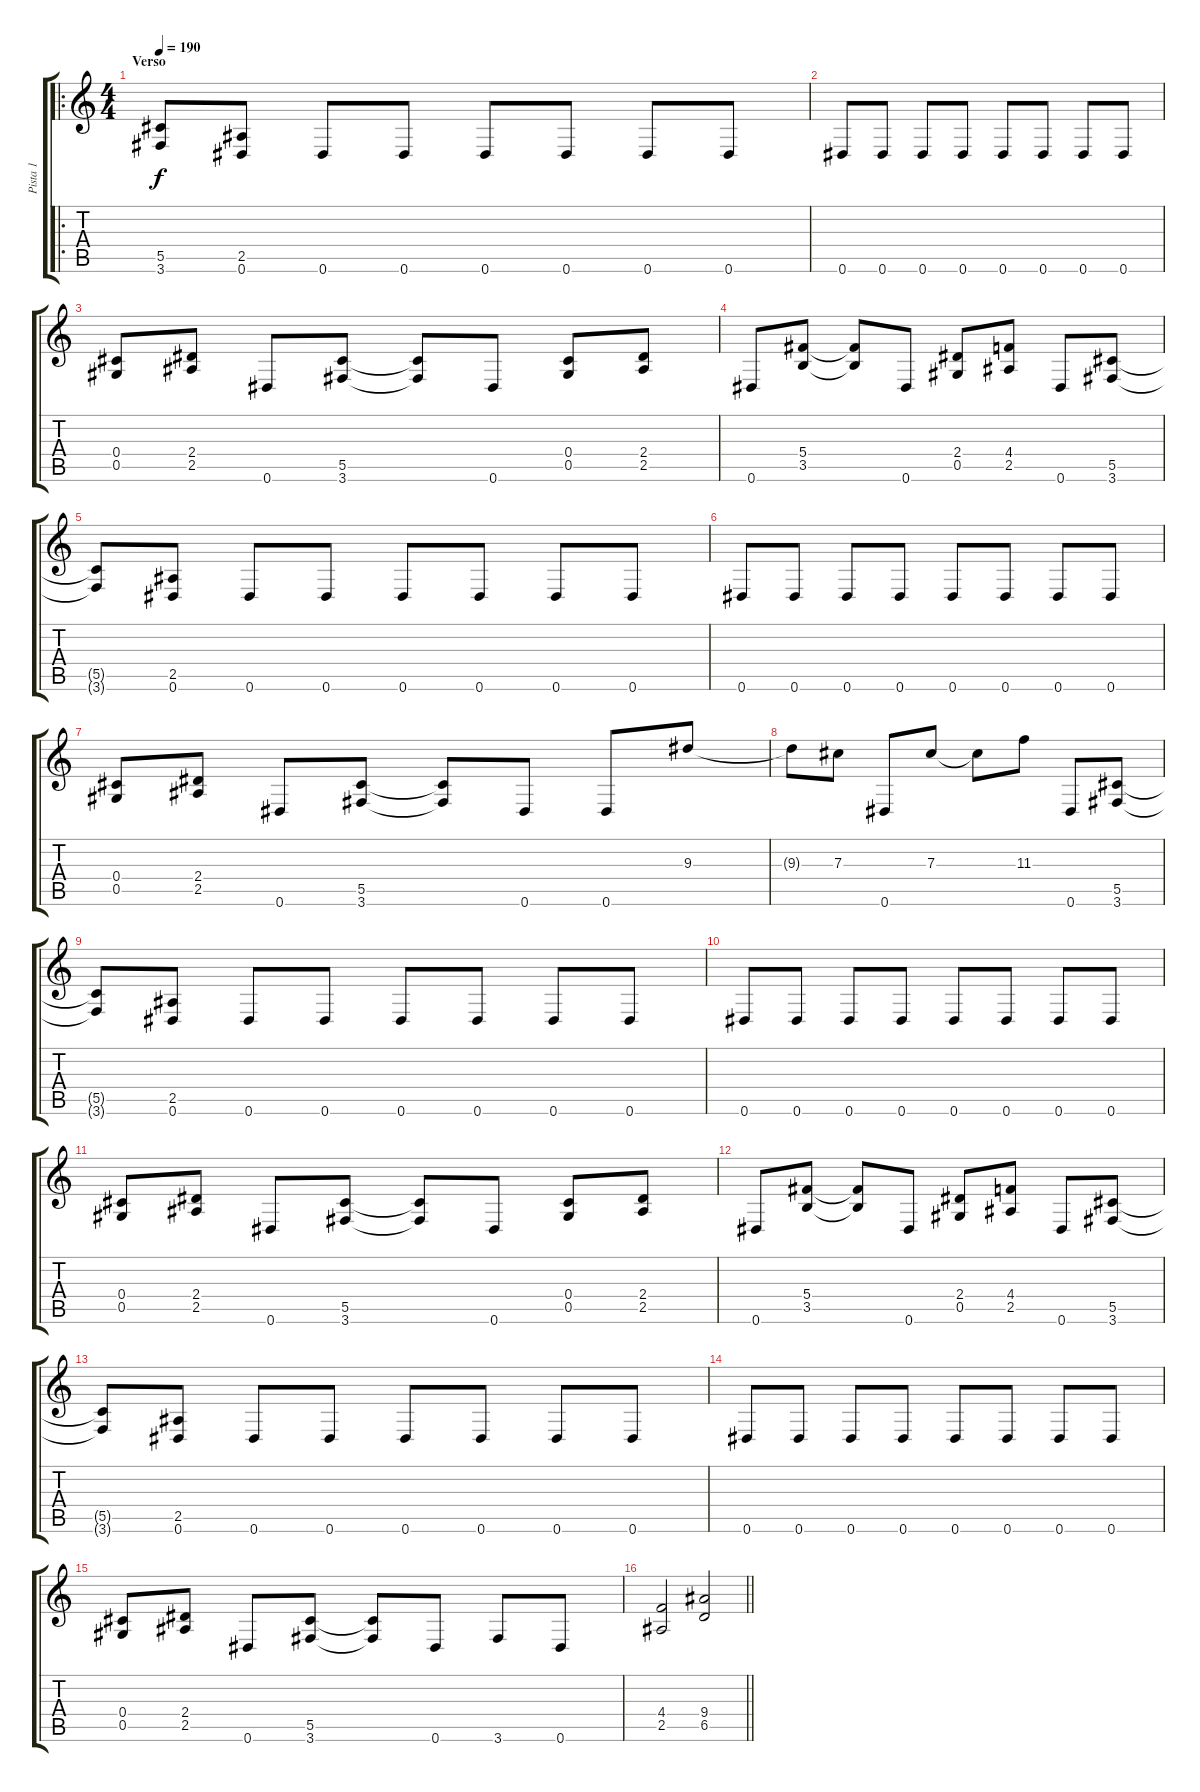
\track ("Pista 1" "Pista 1") {instrument distortionguitar}
\staff {score tabs}
\tuning (Eb4 Bb3 Gb3 Db3 Ab2 Eb2) {hide}
\ro
\ts (4 4)
\section ("" "Verso")
\tempo 190
\clef g2
\ks c
(5.5{t} 3.6{t}).8{dy f} (2.5 0.6).8 0.6.8 0.6.8 0.6.8 0.6.8 0.6.8 0.6.8 |
0.6.8 0.6.8 0.6.8 0.6.8 0.6.8 0.6.8 0.6.8 0.6.8 |
(0.4 0.5).8 (2.4 2.5).8 0.6.8 (5.5 3.6).8 (5.5{t} 3.6{t}).8 0.6.8 (0.4 0.5).8 (2.4 2.5).8 |
0.6.8 (5.4 3.5).8 (5.4{t} 3.5{t}).8 0.6.8 (2.4 0.5).8 (4.4 2.5).8 0.6.8 (5.5 3.6).8 |
(5.5{t} 3.6{t}).8 (2.5 0.6).8 0.6.8 0.6.8 0.6.8 0.6.8 0.6.8 0.6.8 |
0.6.8 0.6.8 0.6.8 0.6.8 0.6.8 0.6.8 0.6.8 0.6.8 |
(0.4 0.5).8 (2.4 2.5).8 0.6.8 (5.5 3.6).8 (5.5{t} 3.6{t}).8 0.6.8 0.6.8 9.3.8 |
9.3{t}.8 7.3.8 0.6.8 7.3.8 7.3{t}.8 11.3.8 0.6.8 (5.5 3.6).8 |
(5.5{t} 3.6{t}).8 (2.5 0.6).8 0.6.8 0.6.8 0.6.8 0.6.8 0.6.8 0.6.8 |
0.6.8 0.6.8 0.6.8 0.6.8 0.6.8 0.6.8 0.6.8 0.6.8 |
(0.4 0.5).8 (2.4 2.5).8 0.6.8 (5.5 3.6).8 (5.5{t} 3.6{t}).8 0.6.8 (0.4 0.5).8 (2.4 2.5).8 |
0.6.8 (5.4 3.5).8 (5.4{t} 3.5{t}).8 0.6.8 (2.4 0.5).8 (4.4 2.5).8 0.6.8 (5.5 3.6).8 |
(5.5{t} 3.6{t}).8 (2.5 0.6).8 0.6.8 0.6.8 0.6.8 0.6.8 0.6.8 0.6.8 |
0.6.8 0.6.8 0.6.8 0.6.8 0.6.8 0.6.8 0.6.8 0.6.8 |
(0.4 0.5).8 (2.4 2.5).8 0.6.8 (5.5 3.6).8 (5.5{t} 3.6{t}).8 0.6.8 3.6.8 0.6.8 |
\barLineRight lightlight
(4.4 2.5).2 (9.4 6.5).2
